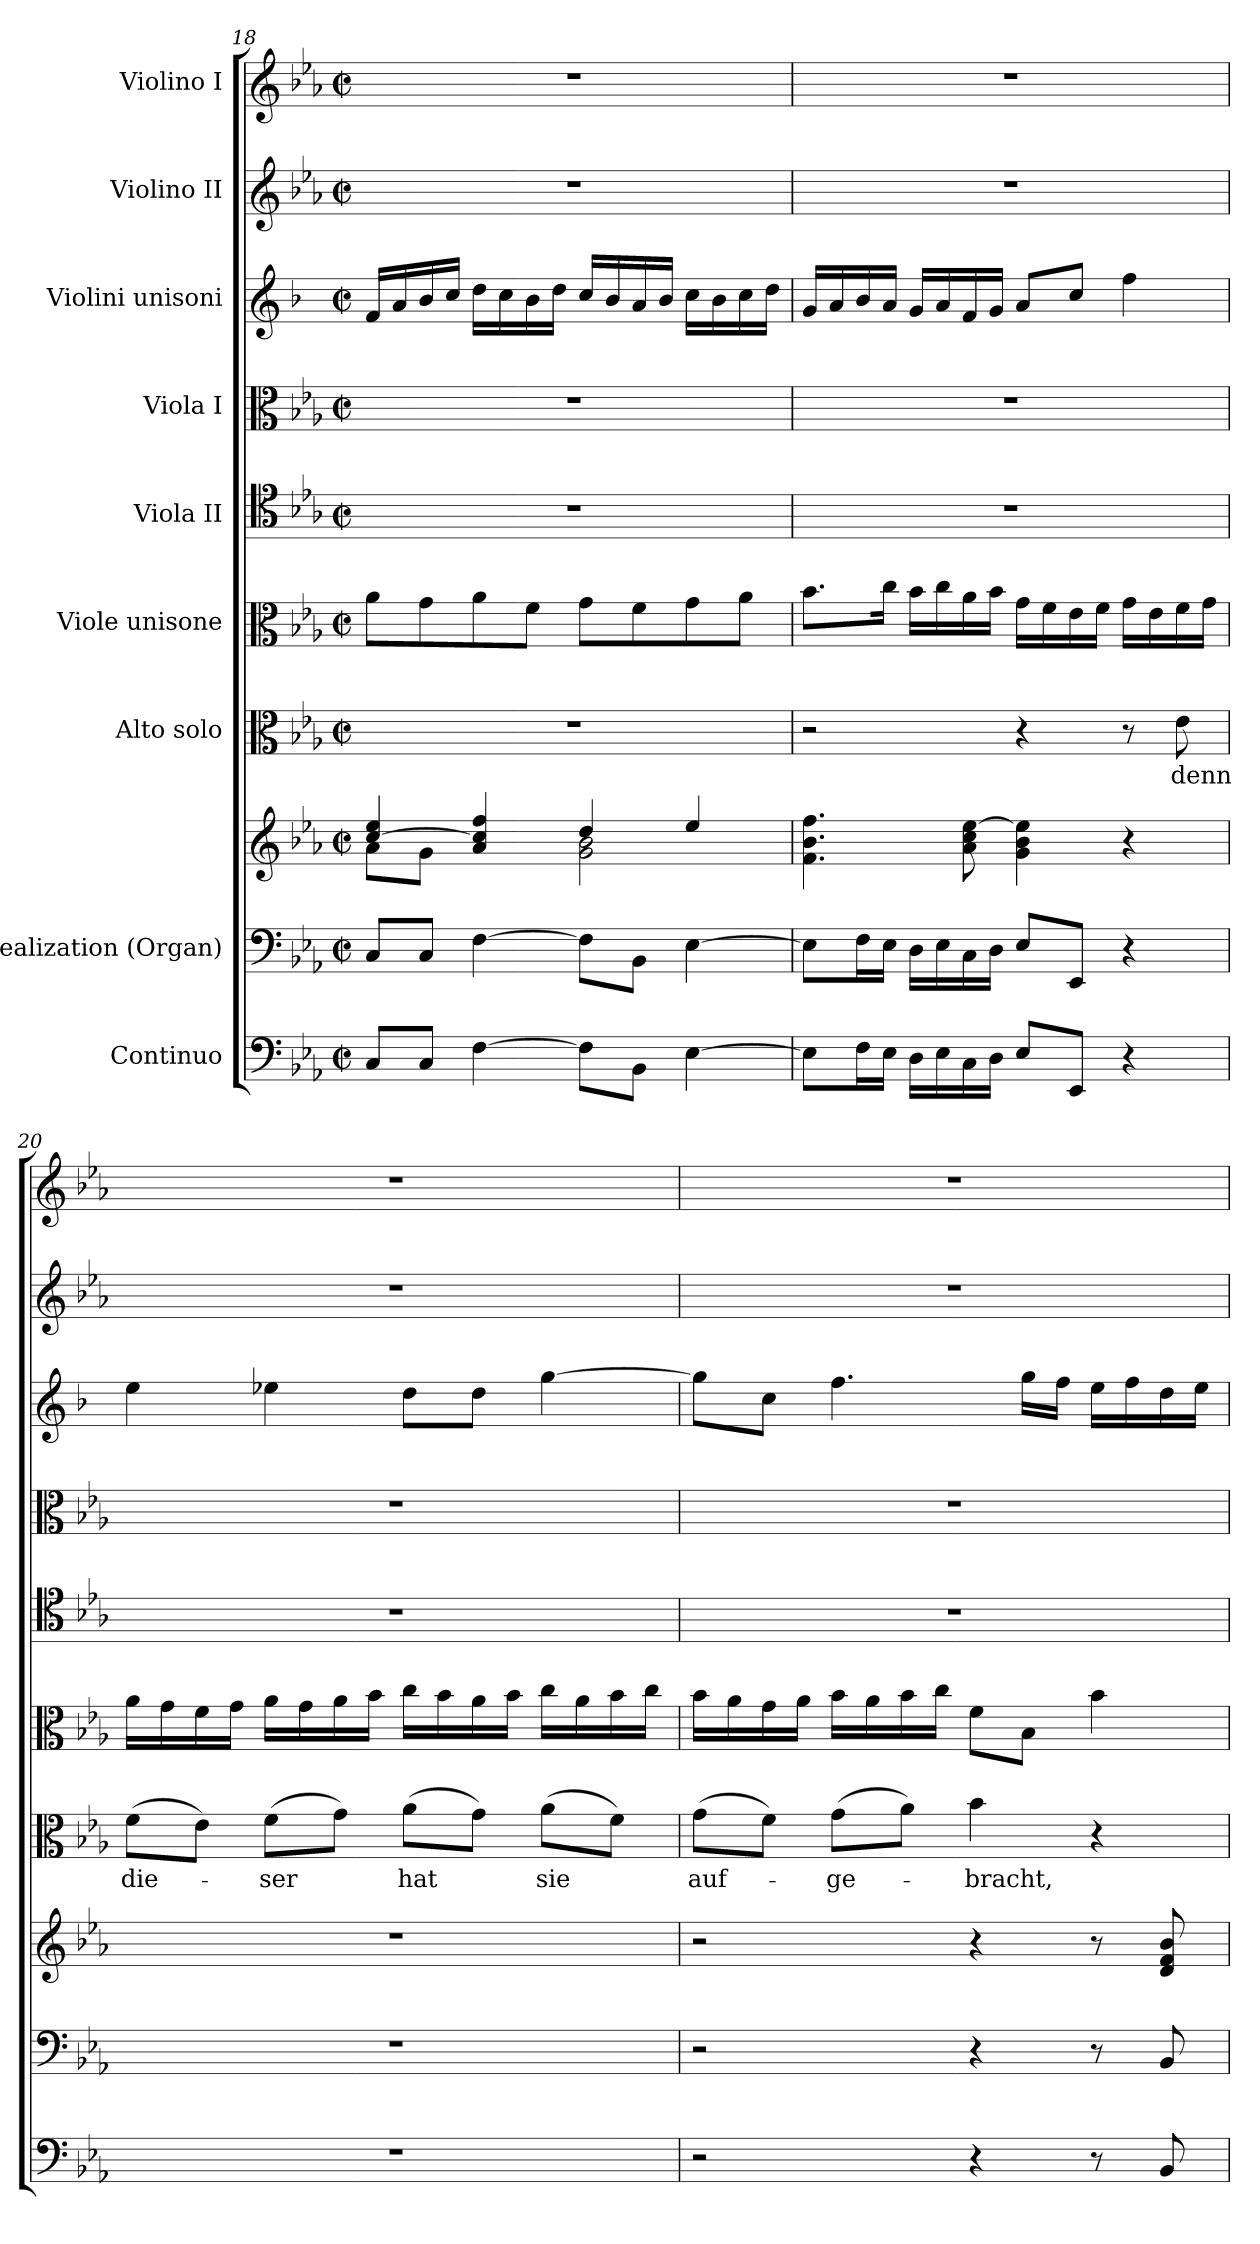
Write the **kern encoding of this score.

**kern	**kern	**kern	**kern	**text	**kern	**kern	**kern	**kern	**kern	**kern
*part9	*part8	*part8	*part7	*part7	*part6	*part5	*part4	*part3	*part2	*part1
*staff10	*staff9	*staff8	*staff7	*staff7	*staff6	*staff5	*staff4	*staff3	*staff2	*staff1
*I"Continuo	*I"Realization (Organ)	*	*I"Alto solo	*	*I"Viole unisone	*I"Viola II	*I"Viola I	*I"Violini unisoni	*I"Violino II	*I"Violino I
*clefF4	*clefF4	*clefG2	*clefC3	*	*clefC3	*clefC4	*clefC3	*clefG2	*clefG2	*clefG2
*	*	*	*	*	*	*	*	*ITrd1c2	*	*
*k[b-e-a-]	*k[b-e-a-]	*k[b-e-a-]	*k[b-e-a-]	*	*k[b-e-a-]	*k[b-e-a-]	*k[b-e-a-]	*k[b-e-a-]	*k[b-e-a-]	*k[b-e-a-]
*M2/2	*M2/2	*M2/2	*M2/2	*	*M2/2	*M2/2	*M2/2	*M2/2	*M2/2	*M2/2
*met(c|)	*met(c|)	*met(c|)	*met(c|)	*	*met(c|)	*met(c|)	*met(c|)	*met(c|)	*met(c|)	*met(c|)
=18	=18	=18	=18	=18	=18	=18	=18	=18	=18	=18
*	*	*^	*	*	*	*	*	*	*	*
8C/L	8C/L	[4cc/ 4ee-/	8a-\L	1r	.	8a-\L	1r	1r	16e-/LL	1r	1r
.	.	.	.	.	.	.	.	.	16g/	.	.
8C/J	8C/J	.	8g\J	.	.	8g\	.	.	16a-/	.	.
.	.	.	.	.	.	.	.	.	16b-/JJ	.	.
[4F\	[4F\	4a-/ 4cc/] 4ff/	4ryy	.	.	8a-\	.	.	16cc\LL	.	.
.	.	.	.	.	.	.	.	.	16b-\	.	.
.	.	.	.	.	.	8f\J	.	.	16a-\	.	.
.	.	.	.	.	.	.	.	.	16cc\JJ	.	.
8F\L]	8F\L]	4dd/	2g\ 2b-\	.	.	8g\L	.	.	16b-/LL	.	.
.	.	.	.	.	.	.	.	.	16a-/	.	.
8BB-\J	8BB-\J	.	.	.	.	8f\	.	.	16g/	.	.
.	.	.	.	.	.	.	.	.	16a-/JJ	.	.
[4E-\	[4E-\	4ee-/	.	.	.	8g\	.	.	16b-\LL	.	.
.	.	.	.	.	.	.	.	.	16a-\	.	.
.	.	.	.	.	.	8a-\J	.	.	16b-\	.	.
.	.	.	.	.	.	.	.	.	16cc\JJ	.	.
*	*	*v	*v	*	*	*	*	*	*	*	*
=19	=19	=19	=19	=19	=19	=19	=19	=19	=19	=19
8E-\L]	8E-\L]	4.f\ 4.b-\ 4.ff\	2r	.	8.b-\L	1r	1r	16f/LL	1r	1r
.	.	.	.	.	.	.	.	16g/	.	.
16F\L	16F\L	.	.	.	.	.	.	16a-/	.	.
16E-\JJ	16E-\JJ	.	.	.	16cc\Jk	.	.	16g/JJ	.	.
16D\LL	16D\LL	.	.	.	16b-\LL	.	.	16f/LL	.	.
16E-\	16E-\	.	.	.	16cc\	.	.	16g/	.	.
16C\	16C\	8a-\ 8cc\ [8ee-\	.	.	16a-\	.	.	16e-/	.	.
16D\JJ	16D\JJ	.	.	.	16b-\JJ	.	.	16f/JJ	.	.
8E-/L	8E-/L	4g\ 4b-\ 4ee-\]	4r	.	16g\LL	.	.	8g/L	.	.
.	.	.	.	.	16f\	.	.	.	.	.
8EE-/J	8EE-/J	.	.	.	16e-\	.	.	8b-/J	.	.
.	.	.	.	.	16f\JJ	.	.	.	.	.
4r	4r	4r	8r	.	16g\LL	.	.	4ee-\	.	.
.	.	.	.	.	16e-\	.	.	.	.	.
!	!	!	!	!LO:LY:b	!	!	!	!	!	!
.	.	.	8e-\	denn	16f\	.	.	.	.	.
.	.	.	.	.	16g\JJ	.	.	.	.	.
=20	=20	=20	=20	=20	=20	=20	=20	=20	=20	=20
!	!	!	!	!LO:LY:b	!	!	!	!	!	!
1r	1r	1r	(>8f\L	die-	16a-\LL	1r	1r	4dd\	1r	1r
.	.	.	.	.	16g\	.	.	.	.	.
.	.	.	8e-\J)	.	16f\	.	.	.	.	.
.	.	.	.	.	16g\JJ	.	.	.	.	.
!	!	!	!	!LO:LY:b	!	!	!	!	!	!
.	.	.	(>8f\L	-ser	16a-\LL	.	.	4dd-X\	.	.
.	.	.	.	.	16g\	.	.	.	.	.
.	.	.	8g\J)	.	16a-\	.	.	.	.	.
.	.	.	.	.	16b-\JJ	.	.	.	.	.
!	!	!	!	!LO:LY:b	!	!	!	!	!	!
.	.	.	(>8a-\L	hat	16cc\LL	.	.	8cc\L	.	.
.	.	.	.	.	16b-\	.	.	.	.	.
.	.	.	8g\J)	.	16a-\	.	.	8cc\J	.	.
.	.	.	.	.	16b-\JJ	.	.	.	.	.
!	!	!	!	!LO:LY:b	!	!	!	!	!	!
.	.	.	(>8a-\L	sie	16cc\LL	.	.	[4ff\	.	.
.	.	.	.	.	16a-\	.	.	.	.	.
.	.	.	8f\J)	.	16b-\	.	.	.	.	.
.	.	.	.	.	16cc\JJ	.	.	.	.	.
!!LO:LB:g=z
=21	=21	=21	=21	=21	=21	=21	=21	=21	=21	=21
!	!	!	!	!LO:LY:b	!	!	!	!	!	!
2r	2r	2r	(>8g\L	auf-	16b-\LL	1r	1r	8ff\L]	1r	1r
.	.	.	.	.	16a-\	.	.	.	.	.
.	.	.	8f\J)	.	16g\	.	.	8b-\J	.	.
.	.	.	.	.	16a-\JJ	.	.	.	.	.
!	!	!	!	!LO:LY:b	!	!	!	!	!	!
.	.	.	(>8g\L	-ge-	16b-\LL	.	.	4.ee-\	.	.
.	.	.	.	.	16a-\	.	.	.	.	.
.	.	.	8a-\J)	.	16b-\	.	.	.	.	.
.	.	.	.	.	16cc\JJ	.	.	.	.	.
!	!	!	!	!LO:LY:b	!	!	!	!	!	!
4r	4r	4r	4b-\	-bracht,	8f\L	.	.	.	.	.
.	.	.	.	.	8B-\J	.	.	16ff\LL	.	.
.	.	.	.	.	.	.	.	16ee-\JJ	.	.
8r	8r	8r	4r	.	4b-\	.	.	16dd\LL	.	.
.	.	.	.	.	.	.	.	16ee-\	.	.
8BB-/	8BB-/	8d/ 8f/ 8b-/	.	.	.	.	.	16cc\	.	.
.	.	.	.	.	.	.	.	16dd\JJ	.	.
=	=	=	=	=	=	=	=	=	=	=
*-	*-	*-	*-	*-	*-	*-	*-	*-	*-	*-
